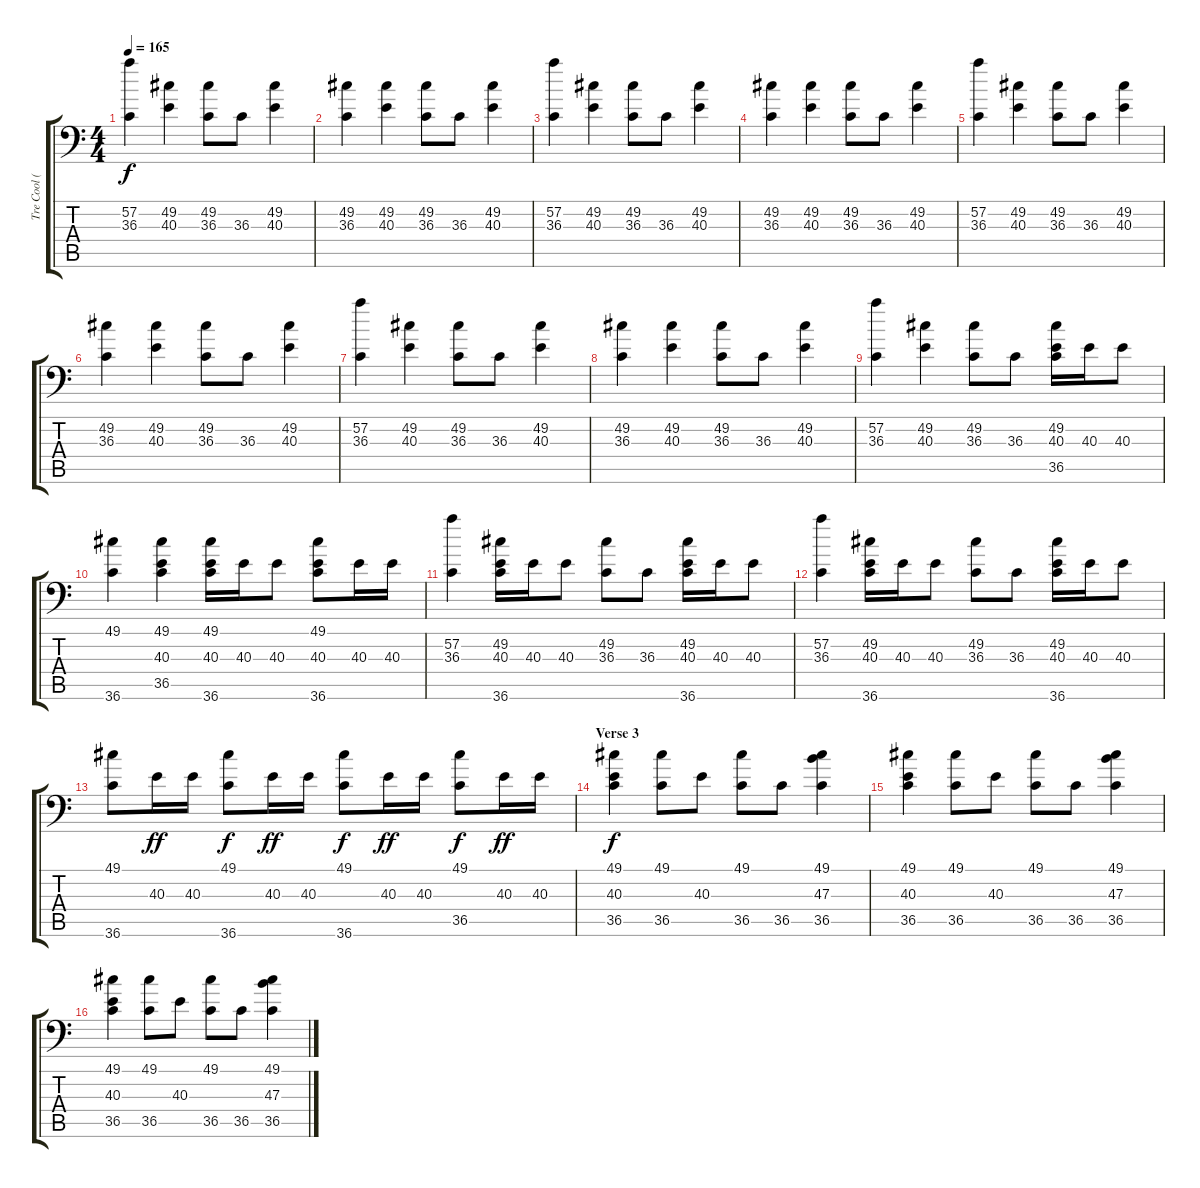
\track ("Tre Cool (Drums)" "Tre Cool (") {instrument acousticgrandpiano}
\staff {score tabs}
\tuning (C-1 C-1 C-1 C-1 C-1 C-1) {hide}
\ts (4 4)
\tempo 165
\clef f4
\ks c
(57.2 36.3).4{dy f} (49.2 40.3).4 (49.2 36.3).8 36.3.8 (49.2 40.3).4 |
(49.2 36.3).4 (49.2 40.3).4 (49.2 36.3).8 36.3.8 (49.2 40.3).4 |
(57.2 36.3).4 (49.2 40.3).4 (49.2 36.3).8 36.3.8 (49.2 40.3).4 |
(49.2 36.3).4 (49.2 40.3).4 (49.2 36.3).8 36.3.8 (49.2 40.3).4 |
(57.2 36.3).4 (49.2 40.3).4 (49.2 36.3).8 36.3.8 (49.2 40.3).4 |
(49.2 36.3).4 (49.2 40.3).4 (49.2 36.3).8 36.3.8 (49.2 40.3).4 |
(57.2 36.3).4 (49.2 40.3).4 (49.2 36.3).8 36.3.8 (49.2 40.3).4 |
(49.2 36.3).4 (49.2 40.3).4 (49.2 36.3).8 36.3.8 (49.2 40.3).4 |
(57.2 36.3).4 (49.2 40.3).4 (49.2 36.3).8 36.3.8 (49.2 40.3 36.5).16 40.3.16 40.3.8 |
(49.1 36.6).4 (49.1 40.3 36.5).4 (49.1 40.3 36.6).16 40.3.16 40.3.8 (49.1 40.3 36.6).8 40.3.16 40.3.16 |
(57.2 36.3).4 (49.2 40.3 36.6).16 40.3.16 40.3.8 (49.2 36.3).8 36.3.8 (49.2 40.3 36.6).16 40.3.16 40.3.8 |
(57.2 36.3).4 (49.2 40.3 36.6).16 40.3.16 40.3.8 (49.2 36.3).8 36.3.8 (49.2 40.3 36.6).16 40.3.16 40.3.8 |
(49.1 36.6).8 40.3.16{dy ff} 40.3.16 (49.1 36.6).8{dy f} 40.3.16{dy ff} 40.3.16 (49.1 36.6).8{dy f} 40.3.16{dy ff} 40.3.16 (49.1 36.5).8{dy f} 40.3.16{dy ff} 40.3.16 |
\section ("" "Verse 3")
(49.1 40.3 36.5).4{dy f} (49.1 36.5).8 40.3.8 (49.1 36.5).8 36.5.8 (49.1 47.3 36.5).4 |
(49.1 40.3 36.5).4 (49.1 36.5).8 40.3.8 (49.1 36.5).8 36.5.8 (49.1 47.3 36.5).4 |
(49.1 40.3 36.5).4 (49.1 36.5).8 40.3.8 (49.1 36.5).8 36.5.8 (49.1 47.3 36.5).4
